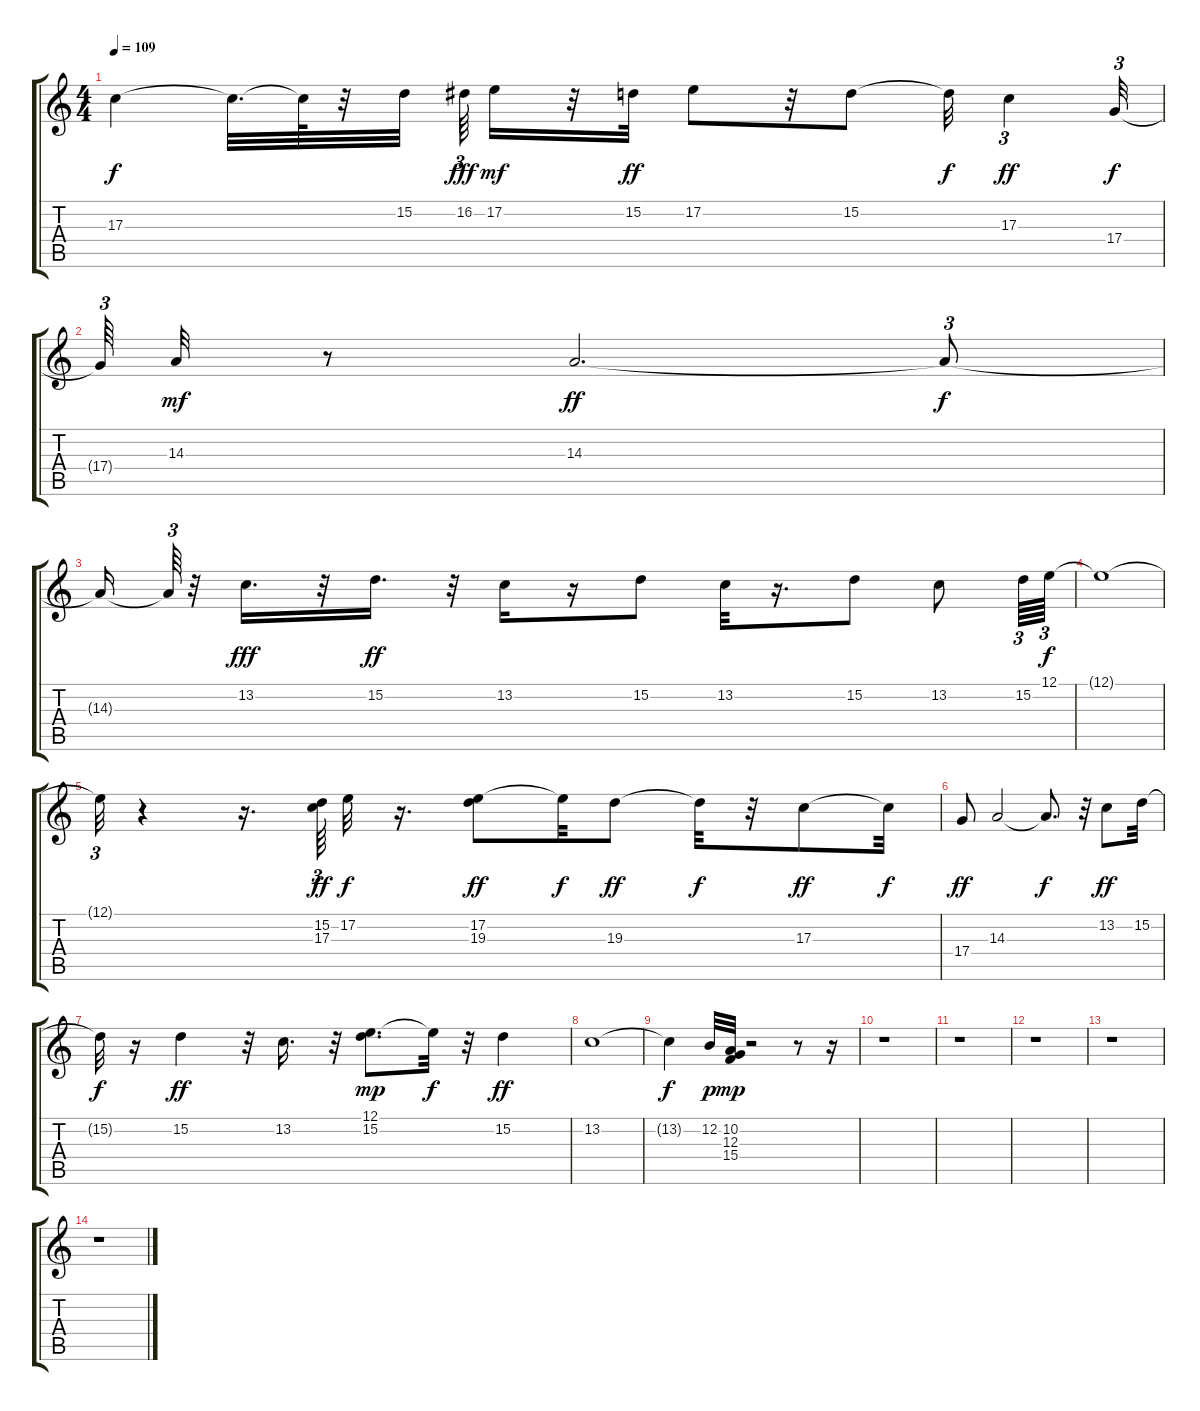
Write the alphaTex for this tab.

\track "" {instrument harmonica}
\staff {score tabs}
\tuning (E4 B3 G3 D3 A2 E2) {hide}
\ts (4 4)
\tempo 109
\clef g2
\ks c
17.3{t}.4{dy f} 17.3{t}.32{d} 17.3{t}.64 r.32 15.2.32{beam splitsecondary} 16.2.64{tu (3 2) dy fff} 17.2.16{dy mf} r.32 15.2.32{dy ff} 17.2.8 r.32 15.2.8 15.2{t}.32{dy f} 17.3.4{tu (3 2) dy ff} 17.4.32{tu (3 2) dy f} |
17.4{t}.64{tu (3 2)} 14.3.32{dy mf} r.8 14.3.2{d dy ff} 14.3{t}.8{tu (3 2) dy f} |
14.3{t}.16 14.3{t}.64{tu (3 2)} r.32 13.2.16{d dy fff} r.32 15.2.16{d dy ff} r.32 13.2.16 r.16 15.2.8 13.2.32 r.16{d} 15.2.8 13.2.8 15.2.64{tu (3 2)} 12.1.64{tu (3 2) dy f} |
12.1{t}.1 |
12.1{t}.32{tu (3 2)} r.4 r.16{d} (15.2 17.3).64{tu (3 2) dy ff} 17.2.32{dy f} r.16{d} (17.2 19.3).8{dy ff} 17.2{t}.32{dy f} 19.3.8{dy ff} 19.3{t}.32{dy f} r.32 17.3.8{dy ff} 17.3{t}.32{dy f} |
17.4.8{dy ff} 14.3.2 14.3{t}.8{d dy f} r.32 13.2.8{dy ff} 15.2.32 |
15.2{t}.32{dy f} r.16 15.2.4{dy ff} r.32 13.2.16{d} r.32 (12.1 15.2).8{d dy mp} 12.1{t}.32{dy f} r.32 15.2.4{dy ff} |
13.2.1 |
13.2{t}.4{dy f} 12.2.32{dy p} (10.2 12.3 15.4).32{dy mp} r.2 r.8 r.16 |
r.1 |
r.1 |
r.1 |
r.1 |
r.1
